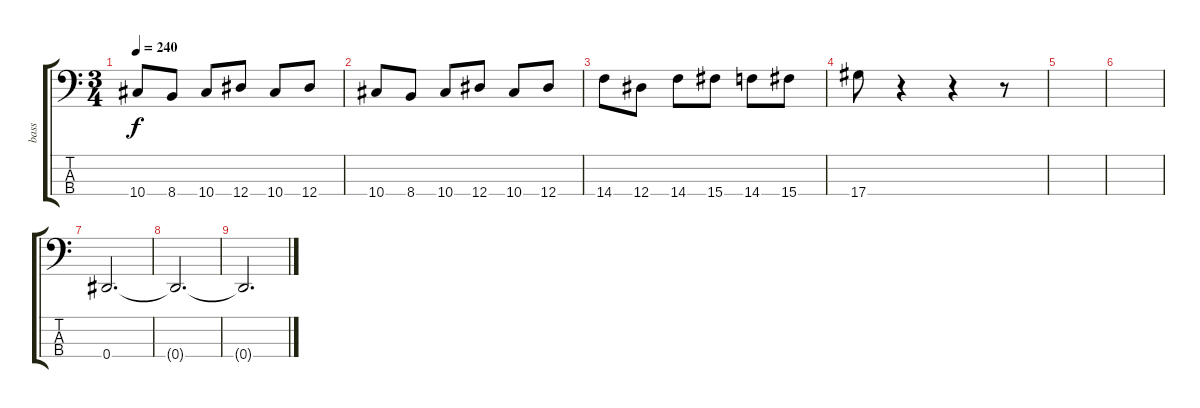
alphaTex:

\track ("bass" "bass") {instrument electricbassfinger}
\staff {score tabs}
\tuning (Gb2 Db2 Ab1 Eb1) {hide}
\ts (3 4)
\tempo 240
\clef f4
\ks c
10.4.8{dy f} 8.4.8 10.4.8 12.4.8 10.4.8 12.4.8 |
10.4.8 8.4.8 10.4.8 12.4.8 10.4.8 12.4.8 |
14.4.8 12.4.8 14.4.8 15.4.8 14.4.8 15.4.8 |
17.4.8 r.4 r.4 r.8 |
|
|
0.4.2{d} |
0.4{t}.2{d} |
0.4{t}.2{d}
